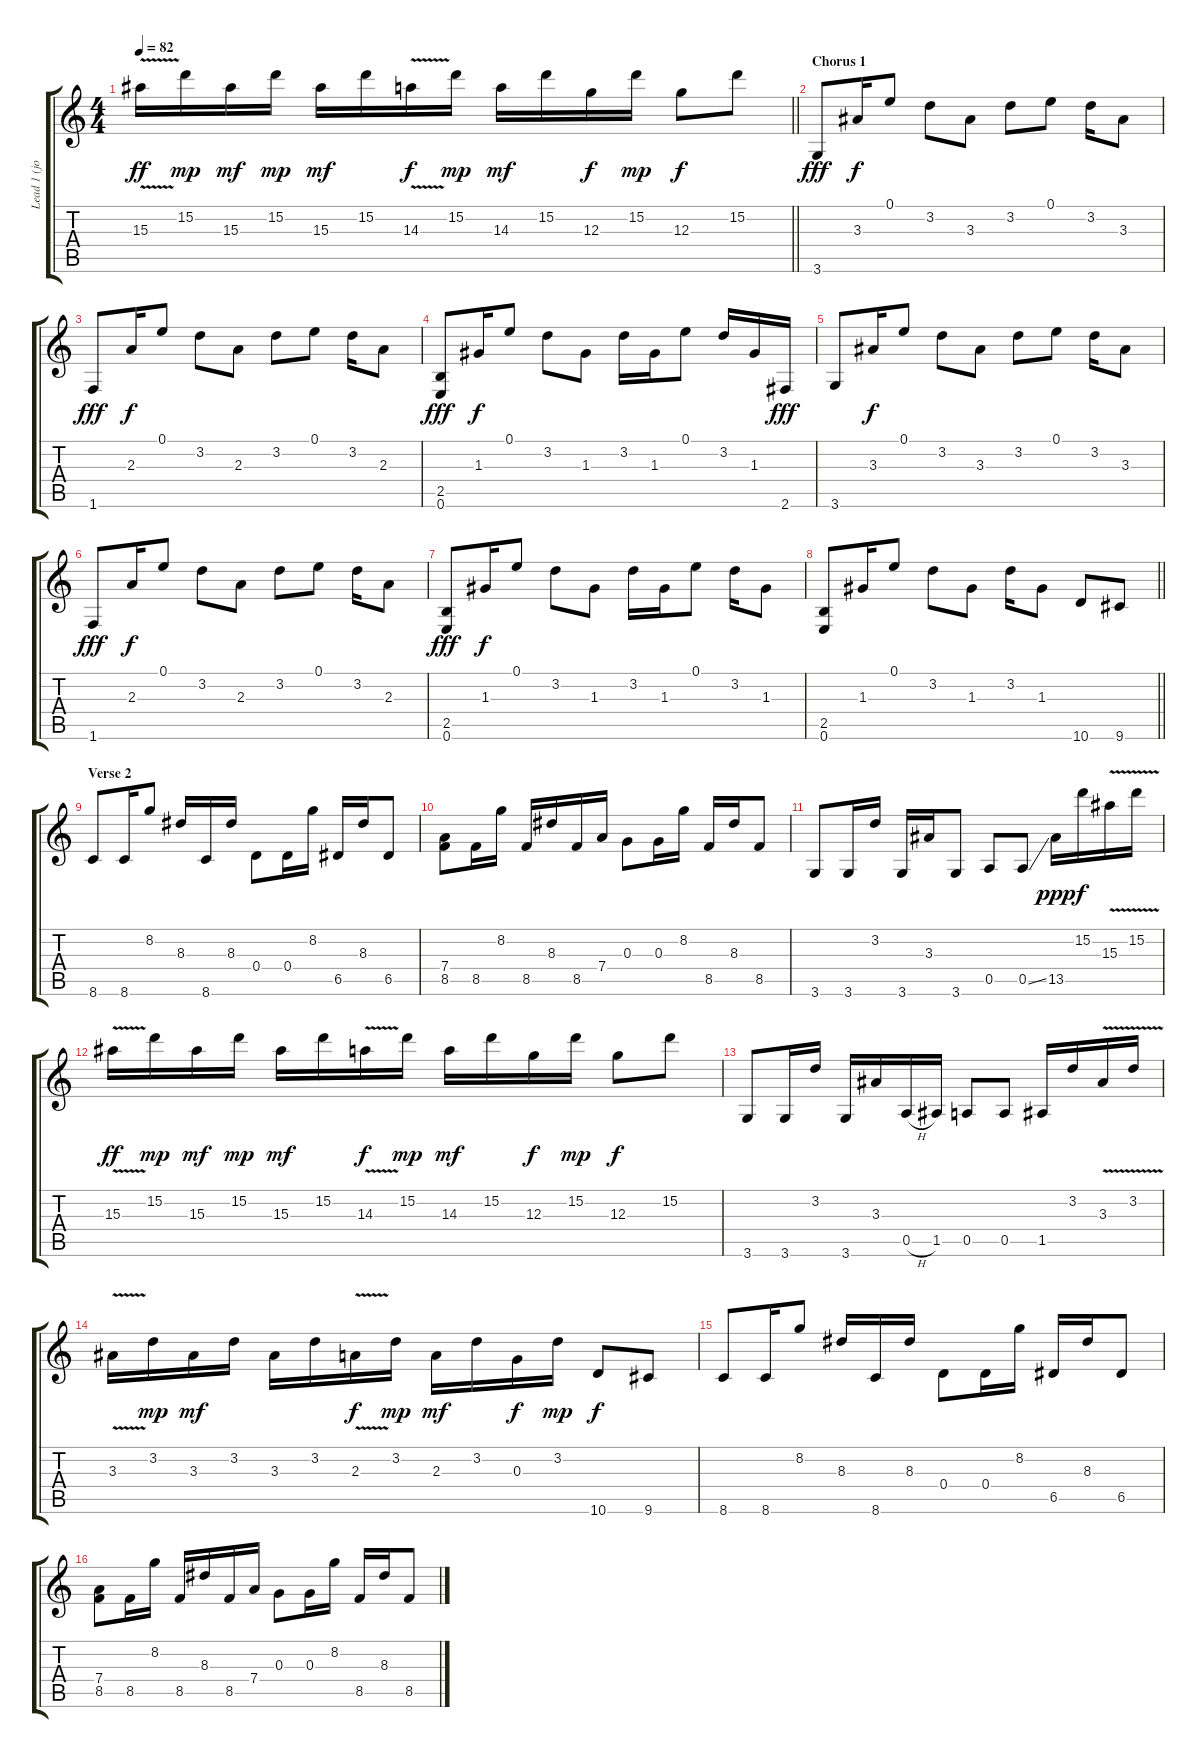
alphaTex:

\track ("Lead 1 (jonny)" "Lead 1 (jo") {instrument electricguitarjazz}
\staff {score tabs}
\tuning (E4 B3 G3 D3 A2 E2) {hide}
\ts (4 4)
\tempo 82
\clef g2
\barLineRight lightlight
\ks c
15.3{v}.16{dy ff} 15.2.16{dy mp} 15.3.16{dy mf} 15.2.16{dy mp} 15.3.16{dy mf} 15.2.16 14.3{v}.16{dy f} 15.2.16{dy mp} 14.3.16{dy mf} 15.2.16 12.3.16{dy f} 15.2.16{dy mp} 12.3.8{dy f} 15.2.8 |
\section ("" "Chorus 1")
3.6.8{dy fff} 3.3.16{dy f} 0.1.8 3.2.8 3.3.8 3.2.8 0.1.8 3.2.16 3.3.8 |
1.6.8{dy fff} 2.3.16{dy f} 0.1.8 3.2.8 2.3.8 3.2.8 0.1.8 3.2.16 2.3.8 |
(2.5 0.6).8{dy fff} 1.3.16{dy f} 0.1.8 3.2.8 1.3.8 3.2.16 1.3.16 0.1.8 3.2.16 1.3.16 2.6.16{dy fff} |
3.6.8 3.3.16{dy f} 0.1.8 3.2.8 3.3.8 3.2.8 0.1.8 3.2.16 3.3.8 |
1.6.8{dy fff} 2.3.16{dy f} 0.1.8 3.2.8 2.3.8 3.2.8 0.1.8 3.2.16 2.3.8 |
(2.5 0.6).8{dy fff} 1.3.16{dy f} 0.1.8 3.2.8 1.3.8 3.2.16 1.3.16 0.1.8 3.2.16 1.3.8 |
\barLineRight lightlight
(2.5 0.6).8 1.3.16 0.1.8 3.2.8 1.3.8 3.2.16 1.3.8 10.6.8 9.6.8 |
\section ("" "Verse 2")
8.6.8 8.6.16 8.2.8 8.3.16 8.6.16 8.3.16 0.4.8 0.4.16 8.2.16 6.5.16 8.3.16 6.5.8 |
(7.4 8.5).8 8.5.16 8.2.16 8.5.16 8.3.16 8.5.16 7.4.16 0.3.8 0.3.16 8.2.16 8.5.16 8.3.16 8.5.8 |
3.6.8 3.6.16 3.2.16 3.6.16 3.3.16 3.6.8 0.5.8 0.5{ss}.8 13.5.16{dy ppp} 15.2.16{dy f} 15.3{v}.16 15.2{v}.16 |
15.3{v}.16{dy ff} 15.2.16{dy mp} 15.3.16{dy mf} 15.2.16{dy mp} 15.3.16{dy mf} 15.2.16 14.3{v}.16{dy f} 15.2.16{dy mp} 14.3.16{dy mf} 15.2.16 12.3.16{dy f} 15.2.16{dy mp} 12.3.8{dy f} 15.2.8 |
3.6.8 3.6.16 3.2.16 3.6.16 3.3.16 0.5{h}.16 1.5.16 0.5.8 0.5.8 1.5.16 3.2.16 3.3{v}.16 3.2{v}.16 |
3.3{v}.16 3.2.16{dy mp} 3.3.16{dy mf} 3.2.16 3.3.16 3.2.16 2.3{v}.16{dy f} 3.2.16{dy mp} 2.3.16{dy mf} 3.2.16 0.3.16{dy f} 3.2.16{dy mp} 10.6.8{dy f} 9.6.8 |
8.6.8 8.6.16 8.2.8 8.3.16 8.6.16 8.3.16 0.4.8 0.4.16 8.2.16 6.5.16 8.3.16 6.5.8 |
(7.4 8.5).8 8.5.16 8.2.16 8.5.16 8.3.16 8.5.16 7.4.16 0.3.8 0.3.16 8.2.16 8.5.16 8.3.16 8.5.8
